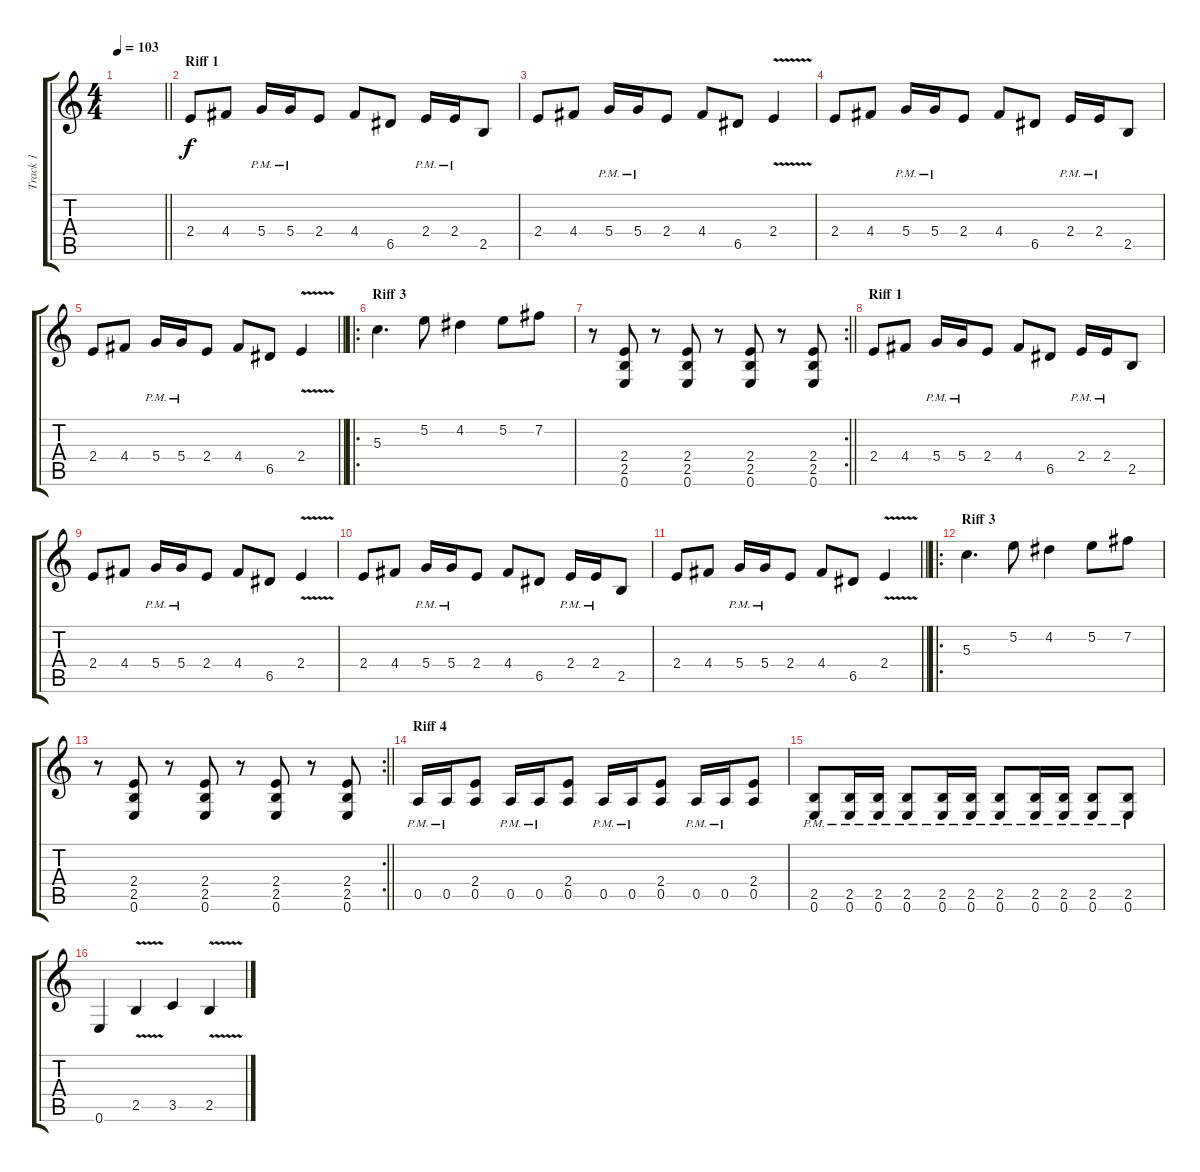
\track ("Track 1" "Track 1") {instrument distortionguitar}
\staff {score tabs}
\tuning (E4 B3 G3 D3 A2 E2) {hide}
\ts (4 4)
\tempo 103
\clef g2
\barLineRight lightlight
\ks c
|
\section ("" "Riff 1")
2.4.8 4.4.8 5.4{pm}.16 5.4{pm}.16 2.4.8 4.4.8 6.5.8 2.4{pm}.16 2.4{pm}.16 2.5.8 |
2.4.8 4.4.8 5.4{pm}.16 5.4{pm}.16 2.4.8 4.4.8 6.5.8 2.4{v}.4 |
2.4.8 4.4.8 5.4{pm}.16 5.4{pm}.16 2.4.8 4.4.8 6.5.8 2.4{pm}.16 2.4{pm}.16 2.5.8 |
\barLineRight lightlight
2.4.8 4.4.8 5.4{pm}.16 5.4{pm}.16 2.4.8 4.4.8 6.5.8 2.4{v}.4 |
\ro
\section ("" "Riff 3")
5.3.4{d} 5.2.8 4.2.4 5.2.8 7.2.8 |
\rc 2
\barLineRight lightlight
r.8 (2.4 2.5 0.6).8 r.8 (2.4 2.5 0.6).8 r.8 (2.4 2.5 0.6).8 r.8 (2.4 2.5 0.6).8 |
\section ("" "Riff 1")
2.4.8 4.4.8 5.4{pm}.16 5.4{pm}.16 2.4.8 4.4.8 6.5.8 2.4{pm}.16 2.4{pm}.16 2.5.8 |
2.4.8 4.4.8 5.4{pm}.16 5.4{pm}.16 2.4.8 4.4.8 6.5.8 2.4{v}.4 |
2.4.8 4.4.8 5.4{pm}.16 5.4{pm}.16 2.4.8 4.4.8 6.5.8 2.4{pm}.16 2.4{pm}.16 2.5.8 |
\barLineRight lightlight
2.4.8 4.4.8 5.4{pm}.16 5.4{pm}.16 2.4.8 4.4.8 6.5.8 2.4{v}.4 |
\ro
\section ("" "Riff 3")
5.3.4{d} 5.2.8 4.2.4 5.2.8 7.2.8 |
\rc 2
\barLineRight lightlight
r.8 (2.4 2.5 0.6).8 r.8 (2.4 2.5 0.6).8 r.8 (2.4 2.5 0.6).8 r.8 (2.4 2.5 0.6).8 |
\section ("" "Riff 4")
0.5{pm}.16 0.5{pm}.16 (2.4 0.5).8 0.5{pm}.16 0.5{pm}.16 (2.4 0.5).8 0.5{pm}.16 0.5{pm}.16 (2.4 0.5).8 0.5{pm}.16 0.5{pm}.16 (2.4 0.5).8 |
(2.5{pm} 0.6{pm}).8 (2.5{pm} 0.6{pm}).16 (2.5{pm} 0.6{pm}).16 (2.5{pm} 0.6{pm}).8 (2.5{pm} 0.6{pm}).16 (2.5{pm} 0.6{pm}).16 (2.5{pm} 0.6{pm}).8 (2.5{pm} 0.6{pm}).16 (2.5{pm} 0.6{pm}).16 (2.5{pm} 0.6{pm}).8 (2.5{pm} 0.6{pm}).8 |
0.6.4 2.5{v}.4 3.5.4 2.5{v}.4
